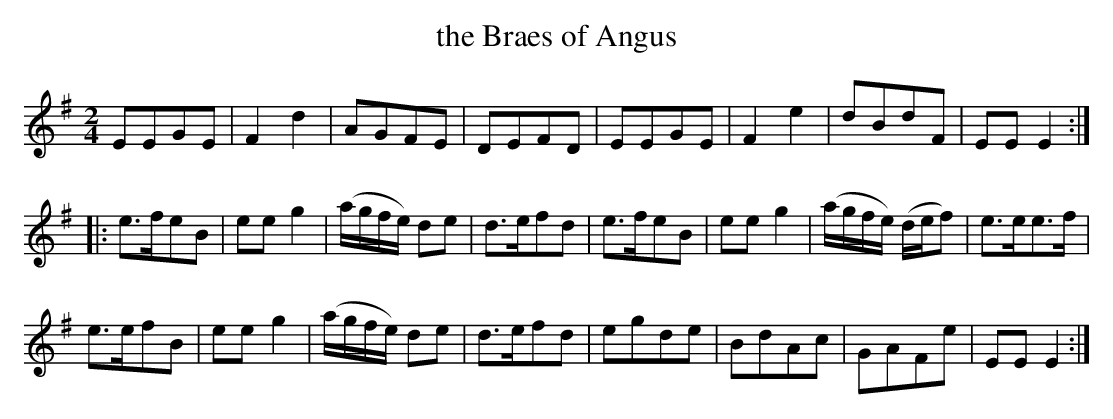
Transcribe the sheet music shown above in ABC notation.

X:1
T:the Braes of Angus
M:2/4
L:1/8
K:EMin
EEGE |F2d2| AGFE             |DEFD  |\
EEGE |F2e2| dBdF             |EE E2::
e>feB|eeg2|(a/g/f/e/)  de    |d>efd |\
e>feB|eeg2|(a/g/f/e/) (d/e/f)|e>ee>f|
e>efB|eeg2|(a/g/f/e/)  de    |d>efd |\
egde |BdAc| GAFe             |EE E2:|
